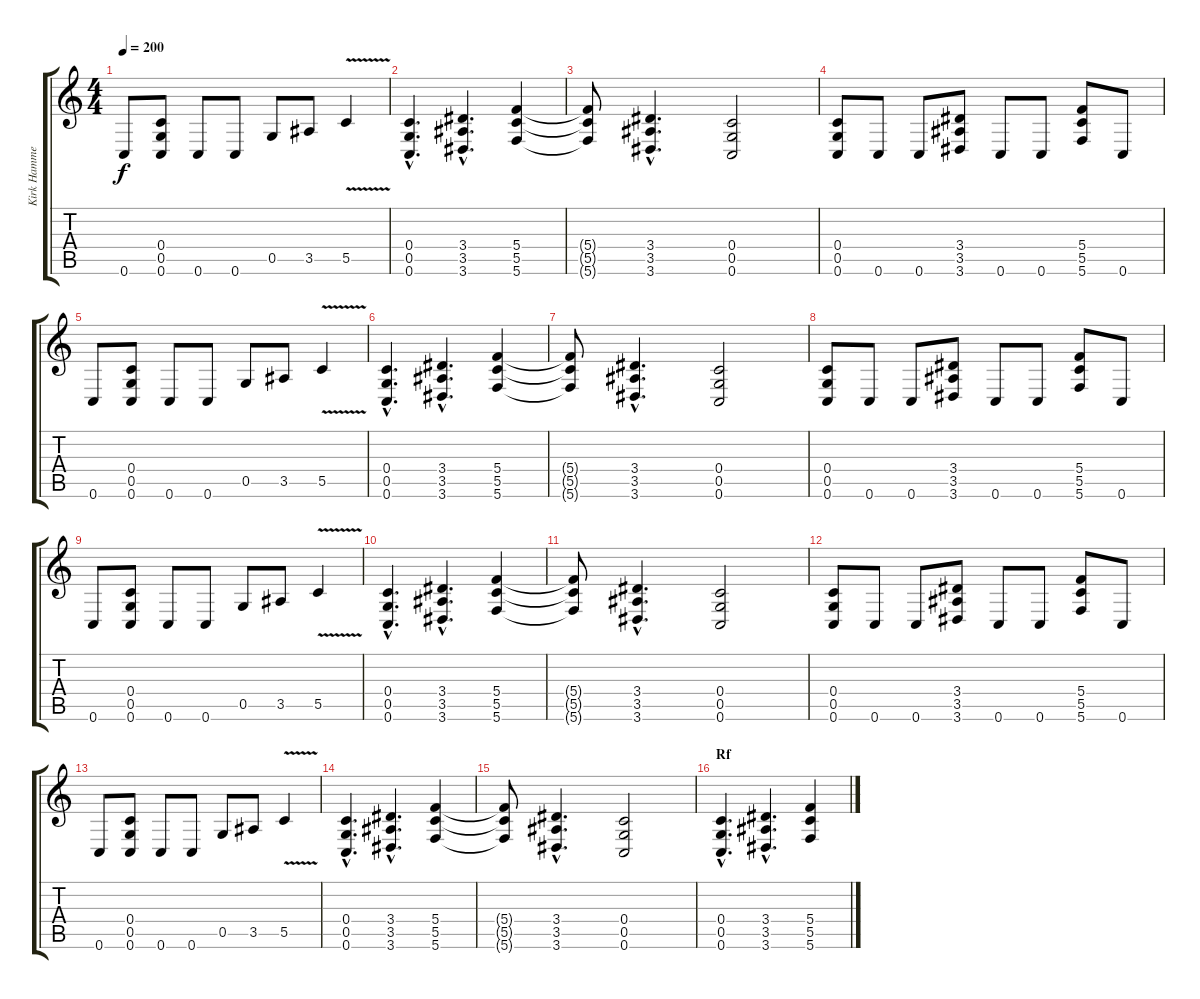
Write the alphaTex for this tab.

\track ("Kirk Hammet" "Kirk Hamme") {instrument distortionguitar}
\staff {score tabs}
\tuning (D4 A3 F3 C3 G2 C2) {hide}
\ts (4 4)
\tempo 200
\clef g2
\ks c
0.6.8{dy f} (0.4 0.5 0.6).8 0.6.8 0.6.8 0.5.8 3.5.8 5.5{v}.4 |
(0.4{hac} 0.5{hac} 0.6{hac}).4{d} (3.4{hac} 3.5{hac} 3.6{hac}).4{d} (5.4 5.5 5.6).4 |
(5.4{t} 5.5{t} 5.6{t}).8 (3.4{hac} 3.5{hac} 3.6{hac}).4{d} (0.4 0.5 0.6).2 |
(0.4 0.5 0.6).8 0.6.8 0.6.8 (3.4 3.5 3.6).8 0.6.8 0.6.8 (5.4 5.5 5.6).8 0.6.8 |
0.6.8 (0.4 0.5 0.6).8 0.6.8 0.6.8 0.5.8 3.5.8 5.5{v}.4 |
(0.4{hac} 0.5{hac} 0.6{hac}).4{d} (3.4{hac} 3.5{hac} 3.6{hac}).4{d} (5.4 5.5 5.6).4 |
(5.4{t} 5.5{t} 5.6{t}).8 (3.4{hac} 3.5{hac} 3.6{hac}).4{d} (0.4 0.5 0.6).2 |
(0.4 0.5 0.6).8 0.6.8 0.6.8 (3.4 3.5 3.6).8 0.6.8 0.6.8 (5.4 5.5 5.6).8 0.6.8 |
0.6.8 (0.4 0.5 0.6).8 0.6.8 0.6.8 0.5.8 3.5.8 5.5{v}.4 |
(0.4{hac} 0.5{hac} 0.6{hac}).4{d} (3.4{hac} 3.5{hac} 3.6{hac}).4{d} (5.4 5.5 5.6).4 |
(5.4{t} 5.5{t} 5.6{t}).8 (3.4{hac} 3.5{hac} 3.6{hac}).4{d} (0.4 0.5 0.6).2 |
(0.4 0.5 0.6).8 0.6.8 0.6.8 (3.4 3.5 3.6).8 0.6.8 0.6.8 (5.4 5.5 5.6).8 0.6.8 |
0.6.8 (0.4 0.5 0.6).8 0.6.8 0.6.8 0.5.8 3.5.8 5.5{v}.4 |
(0.4{hac} 0.5{hac} 0.6{hac}).4{d} (3.4{hac} 3.5{hac} 3.6{hac}).4{d} (5.4 5.5 5.6).4 |
(5.4{t} 5.5{t} 5.6{t}).8 (3.4{hac} 3.5{hac} 3.6{hac}).4{d} (0.4 0.5 0.6).2 |
\section ("" "Rf")
(0.4{hac} 0.5{hac} 0.6{hac}).4{d} (3.4{hac} 3.5{hac} 3.6{hac}).4{d} (5.4 5.5 5.6).4
